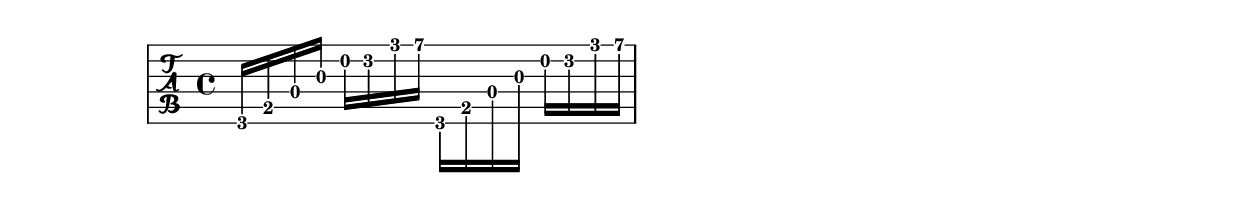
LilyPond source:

%% DO NOT EDIT this file manually; it is automatically
%% generated from LSR http://lsr.dsi.unimi.it
%% Make any changes in LSR itself, or in Documentation/snippets/new/ ,
%% and then run scripts/auxiliar/makelsr.py
%%
%% This file is in the public domain.
\version "2.14.2"

\header {
  lsrtags = "fretted-strings"

  texidoc = "
The direction of stems is controlled the same way in tablature as in
traditional notation. Beams can be made horizontal, as shown in this
example.

"
  doctitle = "Stem and beam behavior in tablature"
} % begin verbatim


\new TabStaff {
  \relative c {
    \tabFullNotation
    g16 b d g b d g b
    \stemDown
    \override Beam #'concaveness = #10000
    g,,16 b d g b d g b
  }
}
